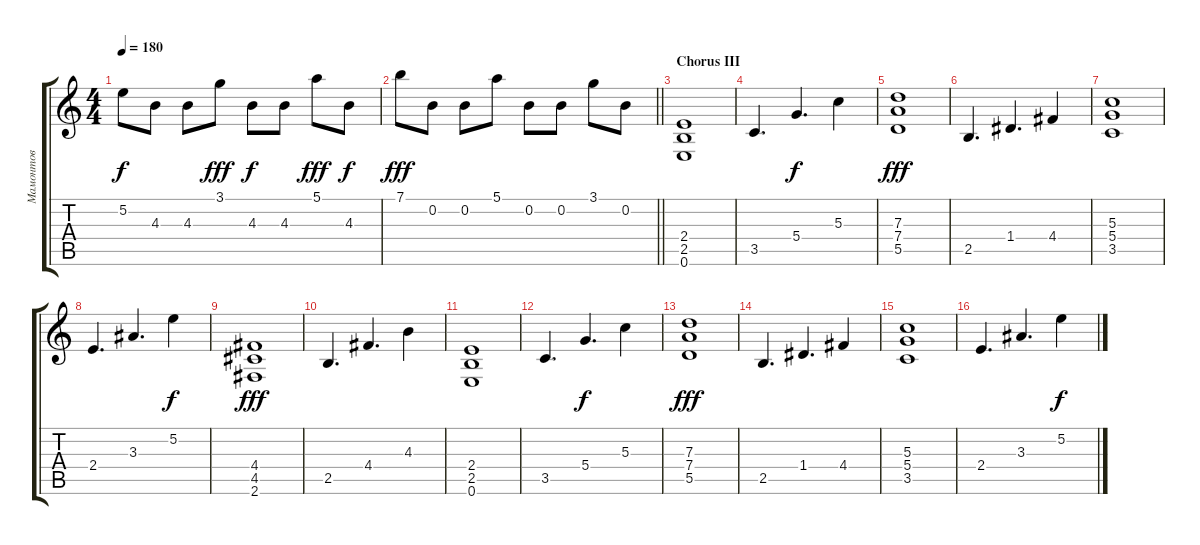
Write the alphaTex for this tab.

\track ("Мамонтов" "Мамонтов") {instrument overdrivenguitar}
\staff {score tabs}
\tuning (E4 B3 G3 D3 A2 E2) {hide}
\ts (4 4)
\tempo 180
\clef g2
\ks c
5.2.8{dy f} 4.3.8 4.3.8 3.1.8{dy fff} 4.3.8{dy f} 4.3.8 5.1.8{dy fff} 4.3.8{dy f} |
\barLineRight lightlight
7.1.8{dy fff} 0.2.8 0.2.8 5.1.8 0.2.8 0.2.8 3.1.8 0.2.8 |
\section ("" "Chorus III")
(2.4 2.5 0.6).1 |
3.5.4{d} 5.4.4{d dy f} 5.3.4 |
(7.3 7.4 5.5).1{dy fff} |
2.5.4{d} 1.4.4{d} 4.4.4 |
(5.3 5.4 3.5).1 |
2.4.4{d} 3.3.4{d} 5.2.4{dy f} |
(4.4 4.5 2.6).1{dy fff} |
2.5.4{d} 4.4.4{d} 4.3.4 |
(2.4 2.5 0.6).1 |
3.5.4{d} 5.4.4{d dy f} 5.3.4 |
(7.3 7.4 5.5).1{dy fff} |
2.5.4{d} 1.4.4{d} 4.4.4 |
(5.3 5.4 3.5).1 |
2.4.4{d} 3.3.4{d} 5.2.4{dy f}
